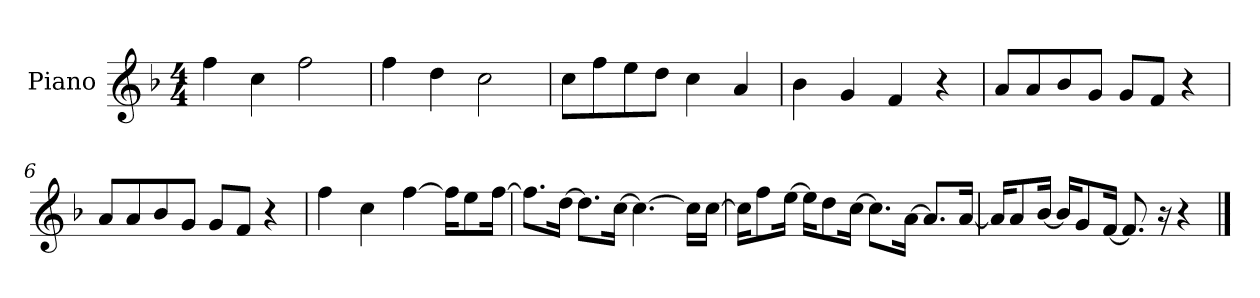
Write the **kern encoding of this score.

**kern
*part1
*staff1
*I"Piano
*I'P-no
*clefG2
*k[b-]
*M4/4
*MM90
=1
4ff\
4cc\
2ff\
=2
4ff\
4dd\
2cc\
=3
8cc\L
8ff\
8ee\
8dd\J
4cc\
4a/
=4
4b-\
4g/
4f/
4r
=5
8a/L
8a/
8b-/
8g/J
8g/L
8f/J
4r
=6
8a/L
8a/
8b-/
8g/J
8g/L
8f/J
4r
=7
4ff\
4cc\
[4ff\
16ff\KL]
8ee\
[16ff\Jk
!!LO:LB:g=z
=8
8.ff\L]
[16dd\Jk
8.dd\L]
[16cc\Jk
4.cc\_
16cc\LL]
[16cc\JJ
=9
16cc\KL]
8ff\
[16ee\Jk
16ee\KL]
8dd\
[16cc\Jk
8.cc\L]
[16a\Jk
8.a/L]
[16a/Jk
=10
16a/KL]
8a/
[16b-/Jk
16b-/KL]
8g/
[16f/Jk
8.f/]
16r
4r
==
*-
